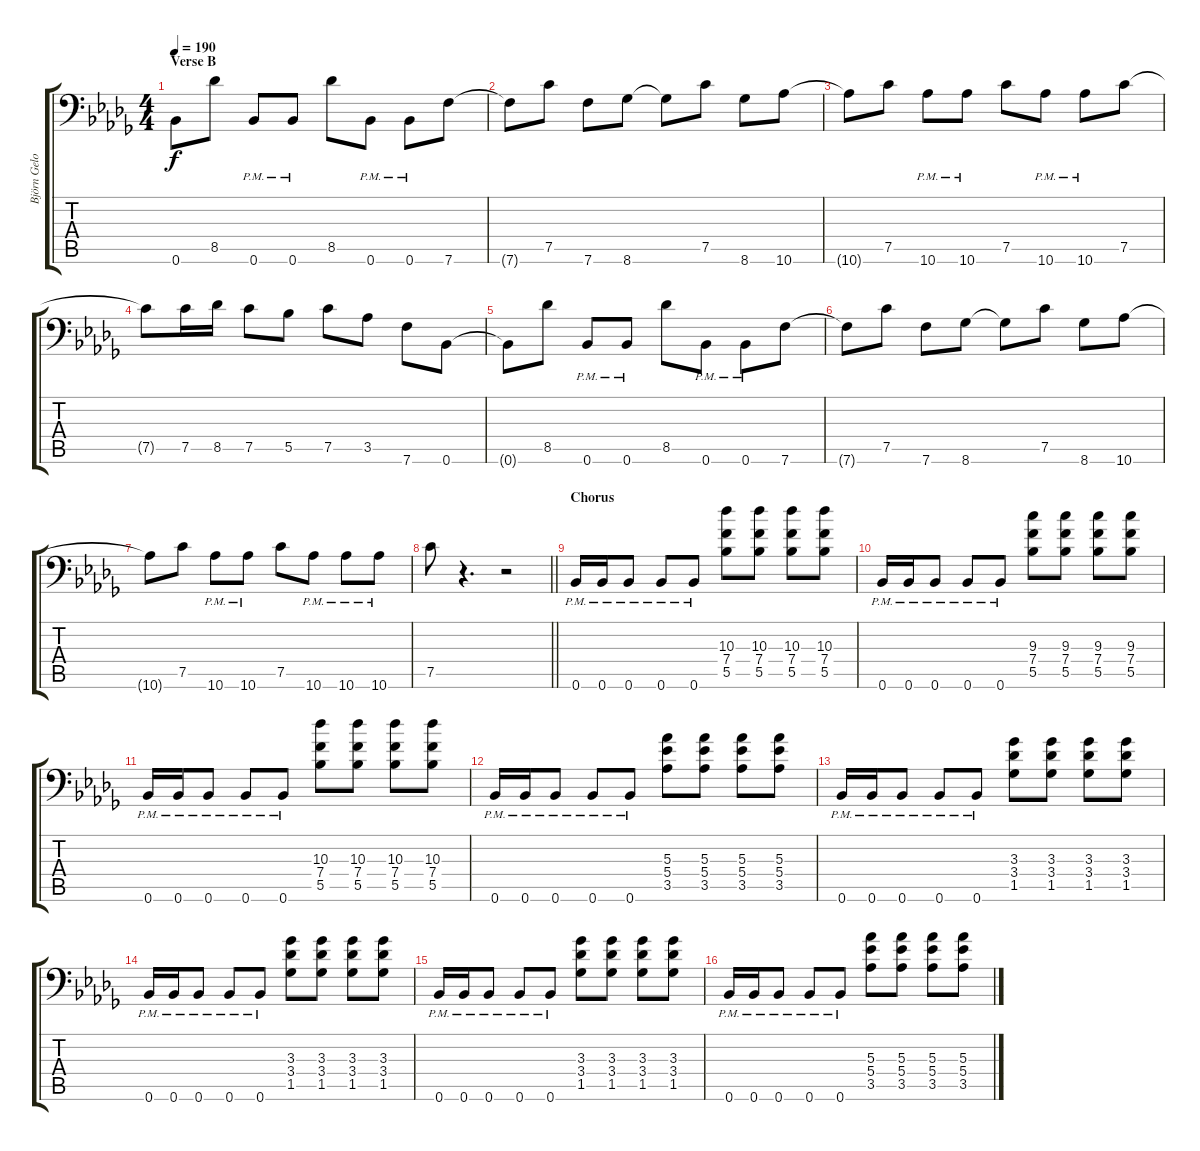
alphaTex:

\track ("Björn Gelotte" "Björn Gelo") {instrument distortionguitar}
\staff {score tabs}
\tuning (C4 G3 Eb3 Bb2 F2 Bb1) {hide}
\ts (4 4)
\section ("" "Verse B")
\tempo 190
\clef f4
\ks db
0.6{t}.8{dy f} 8.5.8 0.6{pm}.8 0.6{pm}.8 8.5.8 0.6{pm}.8 0.6{pm}.8 7.6.8 |
7.6{t}.8 7.5.8 7.6.8 8.6.8 8.6{t}.8 7.5.8 8.6.8 10.6.8 |
10.6{t}.8 7.5.8 10.6{pm}.8 10.6{pm}.8 7.5.8 10.6{pm}.8 10.6{pm}.8 7.5.8 |
7.5{t}.8 7.5.16 8.5.16 7.5.8 5.5.8 7.5.8 3.5.8 7.6.8 0.6.8 |
0.6{t}.8 8.5.8 0.6{pm}.8 0.6{pm}.8 8.5.8 0.6{pm}.8 0.6{pm}.8 7.6.8 |
7.6{t}.8 7.5.8 7.6.8 8.6.8 8.6{t}.8 7.5.8 8.6.8 10.6.8 |
10.6{t}.8 7.5.8 10.6{pm}.8 10.6{pm}.8 7.5.8 10.6{pm}.8 10.6{pm}.8 10.6{pm}.8 |
\barLineRight lightlight
7.5.8 r.4{d} r.2 |
\section ("" "Chorus")
0.6{pm}.16 0.6{pm}.16 0.6{pm}.8 0.6{pm}.8 0.6{pm}.8 (10.3 7.4 5.5).8 (10.3 7.4 5.5).8 (10.3 7.4 5.5).8 (10.3 7.4 5.5).8 |
0.6{pm}.16 0.6{pm}.16 0.6{pm}.8 0.6{pm}.8 0.6{pm}.8 (9.3 7.4 5.5).8 (9.3 7.4 5.5).8 (9.3 7.4 5.5).8 (9.3 7.4 5.5).8 |
0.6{pm}.16 0.6{pm}.16 0.6{pm}.8 0.6{pm}.8 0.6{pm}.8 (10.3 7.4 5.5).8 (10.3 7.4 5.5).8 (10.3 7.4 5.5).8 (10.3 7.4 5.5).8 |
0.6{pm}.16 0.6{pm}.16 0.6{pm}.8 0.6{pm}.8 0.6{pm}.8 (5.3 5.4 3.5).8 (5.3 5.4 3.5).8 (5.3 5.4 3.5).8 (5.3 5.4 3.5).8 |
0.6{pm}.16 0.6{pm}.16 0.6{pm}.8 0.6{pm}.8 0.6{pm}.8 (3.3 3.4 1.5).8 (3.3 3.4 1.5).8 (3.3 3.4 1.5).8 (3.3 3.4 1.5).8 |
0.6{pm}.16 0.6{pm}.16 0.6{pm}.8 0.6{pm}.8 0.6{pm}.8 (3.3 3.4 1.5).8 (3.3 3.4 1.5).8 (3.3 3.4 1.5).8 (3.3 3.4 1.5).8 |
0.6{pm}.16 0.6{pm}.16 0.6{pm}.8 0.6{pm}.8 0.6{pm}.8 (3.3 3.4 1.5).8 (3.3 3.4 1.5).8 (3.3 3.4 1.5).8 (3.3 3.4 1.5).8 |
0.6{pm}.16 0.6{pm}.16 0.6{pm}.8 0.6{pm}.8 0.6{pm}.8 (5.3 5.4 3.5).8 (5.3 5.4 3.5).8 (5.3 5.4 3.5).8 (5.3 5.4 3.5).8
